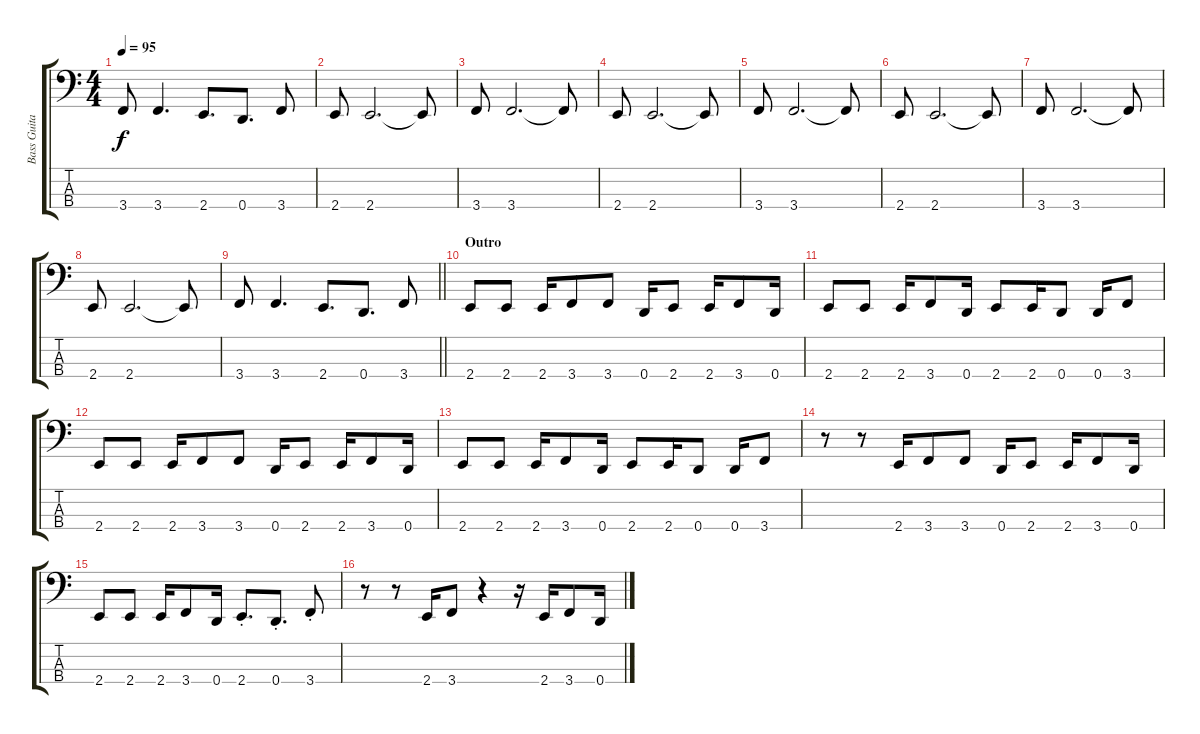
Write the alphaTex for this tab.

\track ("Bass Guitar - Pheonix" "Bass Guita") {instrument electricbassfinger}
\staff {score tabs}
\tuning (G2 D2 A1 D1) {hide}
\ts (4 4)
\tempo 95
\clef f4
\ks c
3.4.8{dy f} 3.4.4{d} 2.4.8{d} 0.4.8{d} 3.4.8 |
2.4.8 2.4.2{d} 2.4{t}.8 |
3.4.8 3.4.2{d} 3.4{t}.8 |
2.4.8 2.4.2{d} 2.4{t}.8 |
3.4.8 3.4.2{d} 3.4{t}.8 |
2.4.8 2.4.2{d} 2.4{t}.8 |
3.4.8 3.4.2{d} 3.4{t}.8 |
2.4.8 2.4.2{d} 2.4{t}.8 |
\barLineRight lightlight
3.4.8 3.4.4{d} 2.4.8{d} 0.4.8{d} 3.4.8 |
\section ("" "Outro")
2.4.8 2.4.8 2.4.16 3.4.8 3.4.8 0.4.16 2.4.8 2.4.16 3.4.8 0.4.16 |
2.4.8 2.4.8 2.4.16 3.4.8 0.4.16 2.4.8 2.4.16 0.4.8 0.4.16 3.4.8 |
2.4.8 2.4.8 2.4.16 3.4.8 3.4.8 0.4.16 2.4.8 2.4.16 3.4.8 0.4.16 |
2.4.8 2.4.8 2.4.16 3.4.8 0.4.16 2.4.8 2.4.16 0.4.8 0.4.16 3.4.8 |
r.8 r.8 2.4.16 3.4.8 3.4.8 0.4.16 2.4.8 2.4.16 3.4.8 0.4.16 |
2.4.8 2.4.8 2.4.16 3.4.8 0.4.16 2.4{st}.8{d} 0.4{st}.8{d} 3.4{st}.8 |
r.8 r.8 2.4.16 3.4.8 r.4 r.16 2.4.16 3.4.8 0.4.16
